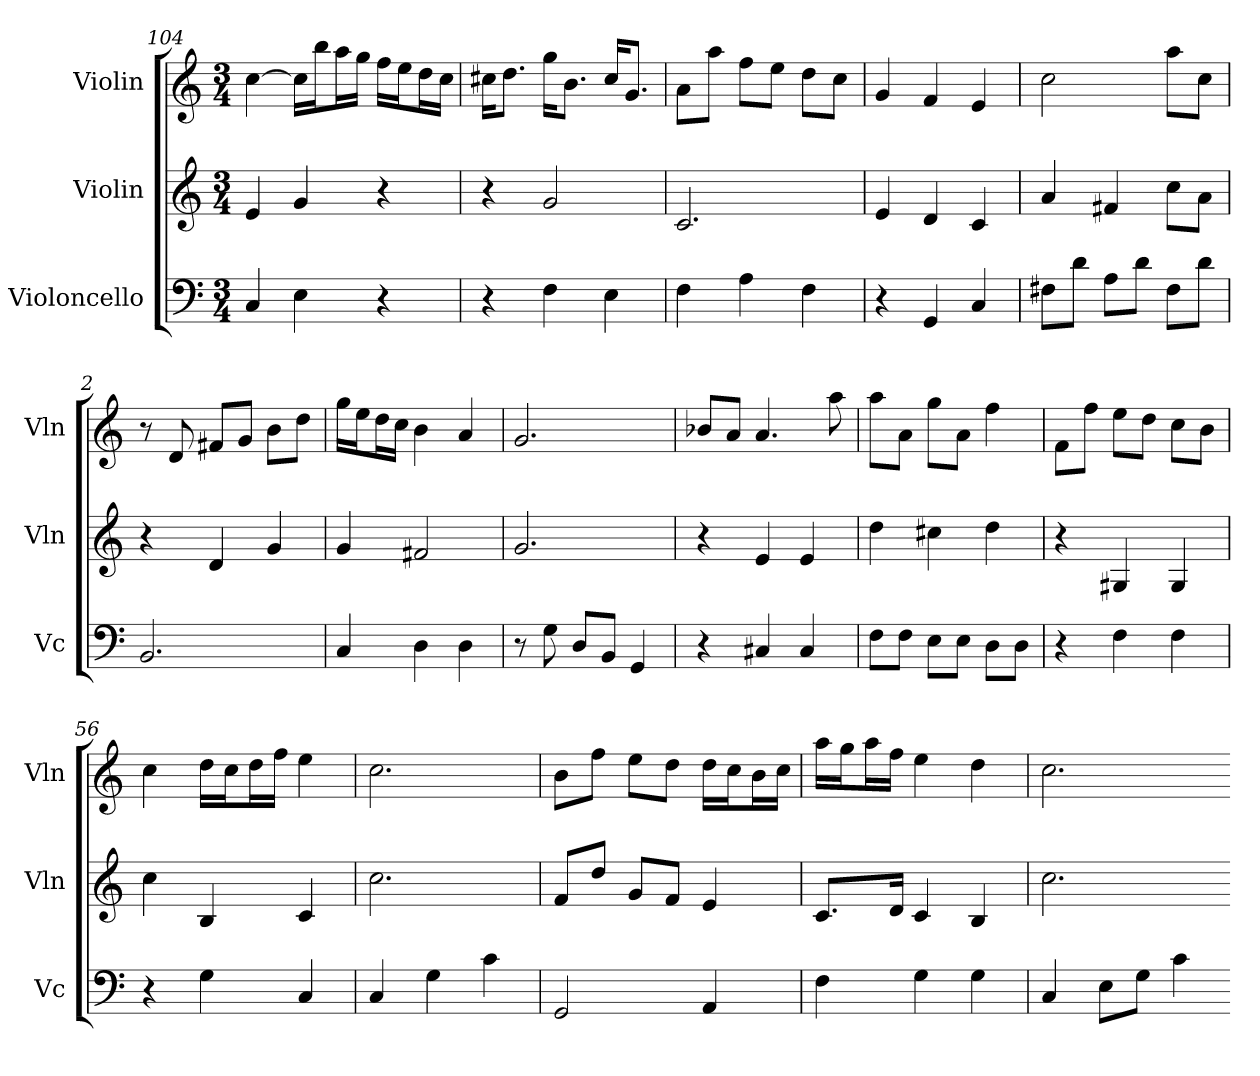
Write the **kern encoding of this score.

**kern	**kern	**kern
*part3	*part2	*part1
*staff3	*staff2	*staff1
*I"Violoncello	*I"Violin	*I"Violin
*I'Vc	*I'Vln	*I'Vln
*k[]	*k[]	*k[]
*M3/4	*M3/4	*M3/4
*MM120	*MM120	*MM120
=104	=104	=104
4C	4e	[4cc
4E	4g	16ccLL]
.	.	16bbJ
.	.	16aaL
.	.	16ggJJ
4r	4r	16ffLL
.	.	16eeJ
.	.	16ddL
.	.	16ccJJ
=17	=17	=17
4r	4r	16cc#XKL
.	.	8.ddJ
4F	2g	16ggKL
.	.	8.bJ
4E	.	16cc#KL
.	.	8.gJ
=27	=27	=27
4F	2.c	8aL
.	.	8aaJ
4A	.	8ffL
.	.	8eeJ
4F	.	8ddL
.	.	8ccJ
=61	=61	=61
4r	4e	4g
4GG	4d	4f
4C	4c	4e
=140	=140	=140
8F#XL	4a	2cc
8dJ	.	.
8AL	4f#X	.
8dJ	.	.
8F#L	8ccL	8aaL
8dJ	8aJ	8ccJ
=2	=2	=2
2.BB	4r	8r
.	.	8d
.	4d	8f#XL
.	.	8gJ
.	4g	8bL
.	.	8ddJ
=106	=106	=106
4C	4g	16ggLL
.	.	16eeJ
.	.	16ddL
.	.	16ccJJ
4D	2f#X	4b
4D	.	4a
=107	=107	=107
8r	2.g	2.g
8G	.	.
8DL	.	.
8BBJ	.	.
4GG	.	.
=120	=120	=120
4r	4r	8b-XL
.	.	8aJ
4C#X	4e	4.a
4C#	4e	.
.	.	8aa
=71	=71	=71
8FL	4dd	8aaL
8FJ	.	8aJ
8EL	4cc#X	8ggL
8EJ	.	8aJ
8DL	4dd	4ff
8DJ	.	.
=150	=150	=150
4r	4r	8fL
.	.	8ffJ
4F	4G#X	8eeL
.	.	8ddJ
4F	4G#	8ccL
.	.	8bJ
=56	=56	=56
4r	4cc	4cc
4G	4B	16ddLL
.	.	16ccJ
.	.	16ddL
.	.	16ffJJ
4C	4c	4ee
=67	=67	=67
4C	2.cc	2.cc
4G	.	.
4c	.	.
=162	=162	=162
2GG	8fL	8bL
.	8ddJ	8ffJ
.	8gL	8eeL
.	8fJ	8ddJ
4AA	4e	16ddLL
.	.	16ccJ
.	.	16bL
.	.	16ccJJ
=52	=52	=52
4F	8.cL	16aaLL
.	.	16ggJ
.	.	16aaL
.	16dJk	16ffJJ
4G	4c	4ee
4G	4B	4dd
=93	=93	=93
4C	2.cc	2.cc
8EL	.	.
8GJ	.	.
4c	.	.
=-	=-	=-
*-	*-	*-
